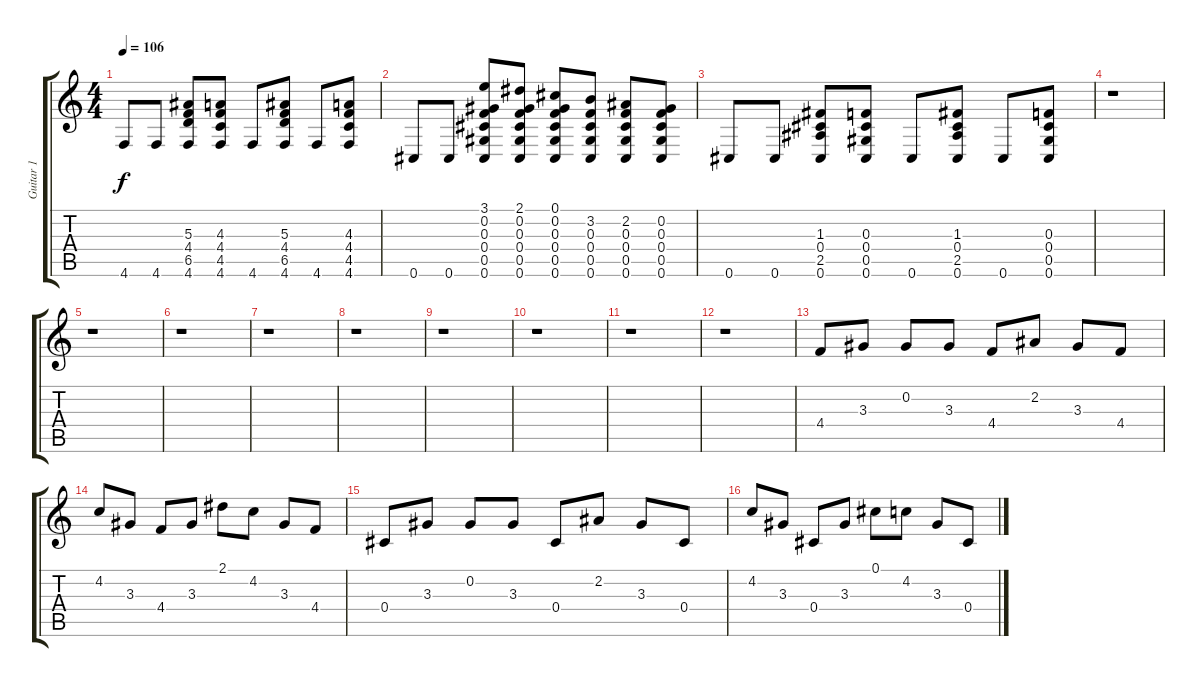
\track ("Guitar 1" "Guitar 1") {instrument acousticguitarnylon}
\staff {score tabs}
\tuning (Db4 Ab3 F3 Db3 Ab2 Db2) {hide}
\ts (4 4)
\tempo 106
\clef g2
\ks c
4.6.8{dy f} 4.6.8 (5.3 4.4 6.5 4.6).8 (4.3 4.4 4.5 4.6).8 4.6.8 (5.3 4.4 6.5 4.6).8 4.6.8 (4.3 4.4 4.5 4.6).8 |
0.6.8 0.6.8 (3.1 0.2 0.3 0.4 0.5 0.6).8 (2.1 0.2 0.3 0.4 0.5 0.6).8 (0.1 0.2 0.3 0.4 0.5 0.6).8 (3.2 0.3 0.4 0.5 0.6).8 (2.2 0.3 0.4 0.5 0.6).8 (0.2 0.3 0.4 0.5 0.6).8 |
0.6.8 0.6.8 (1.3 0.4 2.5 0.6).8 (0.3 0.4 0.5 0.6).8 0.6.8 (1.3 0.4 2.5 0.6).8 0.6.8 (0.3 0.4 0.5 0.6).8 |
r.1 |
r.1 |
r.1 |
r.1 |
r.1 |
r.1 |
r.1 |
r.1 |
r.1 |
4.4.8 3.3.8 0.2.8 3.3.8 4.4.8 2.2.8 3.3.8 4.4.8 |
4.2.8 3.3.8 4.4.8 3.3.8 2.1.8 4.2.8 3.3.8 4.4.8 |
0.4.8 3.3.8 0.2.8 3.3.8 0.4.8 2.2.8 3.3.8 0.4.8 |
4.2.8 3.3.8 0.4.8 3.3.8 0.1.8 4.2.8 3.3.8 0.4.8
